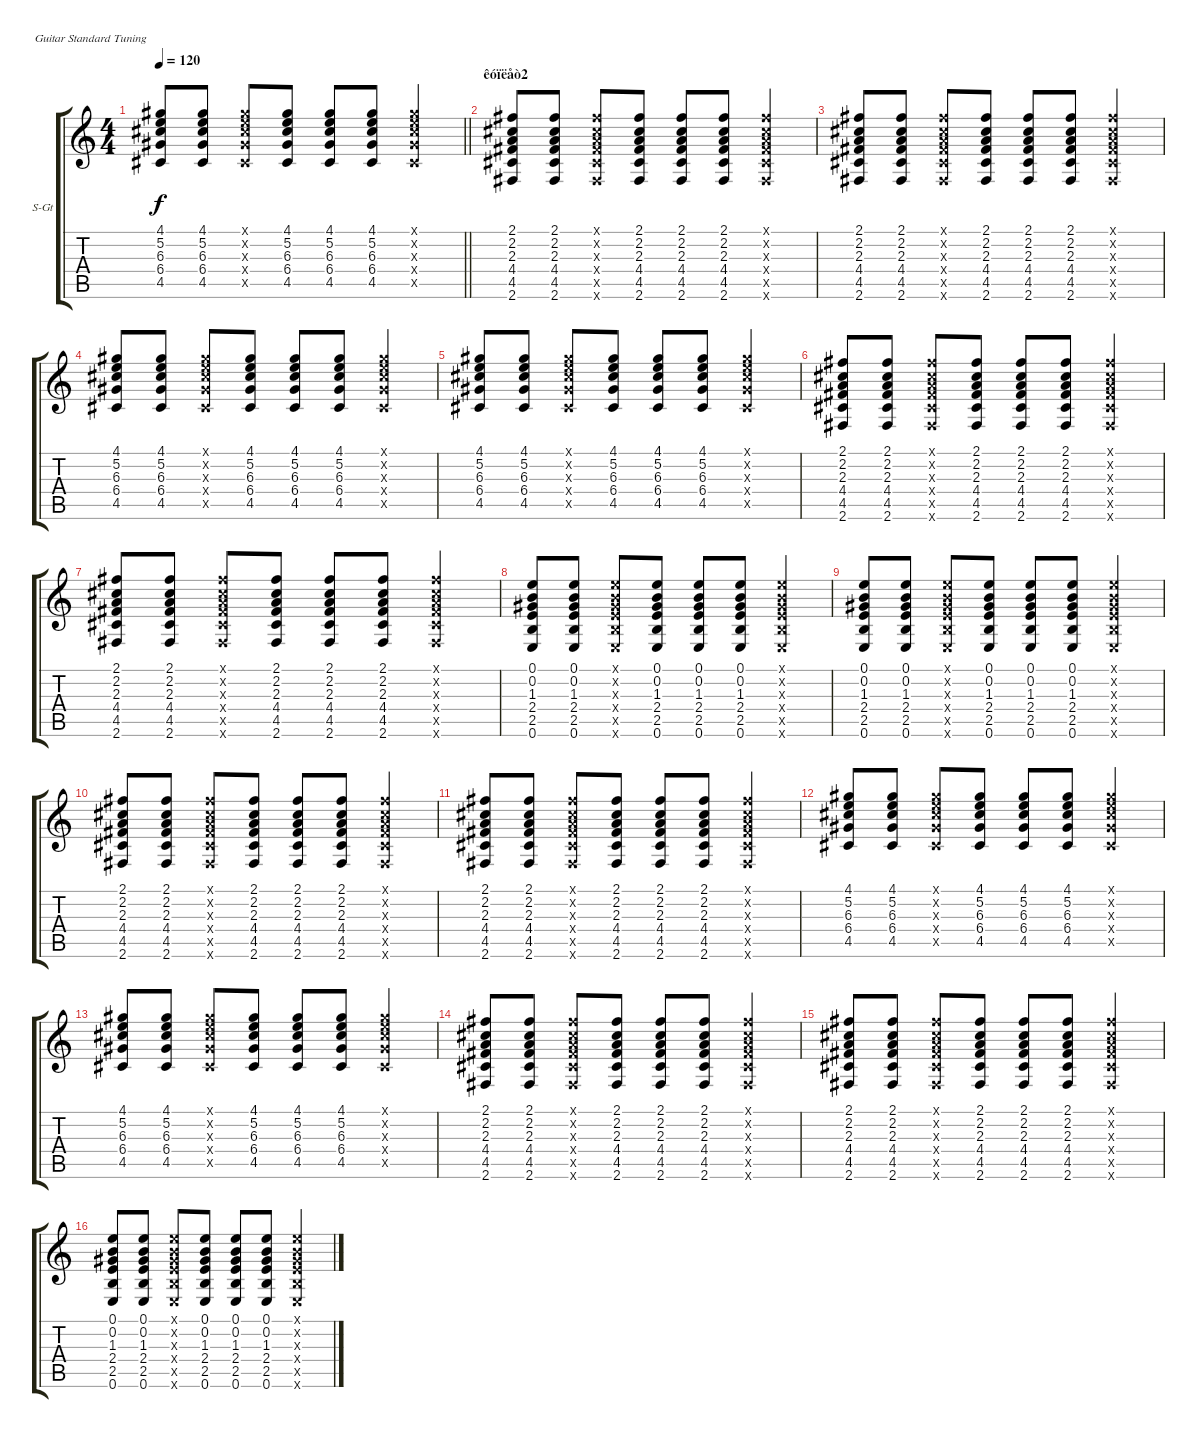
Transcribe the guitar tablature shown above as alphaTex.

\bracketExtendMode groupsimilarinstruments
\firstSystemTrackNameOrientation horizontal
\otherSystemsTrackNameOrientation horizontal
\track ("Â. Öîé" "S-Gt") {instrument acousticguitarsteel}
\staff {score tabs}
\tuning (E4 B3 G3 D3 A2 E2)
\ts (4 4)
\tempo 120
\clef g2
\barLineRight lightlight
\ks c
(4.1 5.2 6.3 6.4 4.5).8{dy f} (4.1 5.2 6.3 6.4 4.5).8 (4.1{x} 5.2{x} 6.3{x} 6.4{x} 4.5{x}).8 (4.1 5.2 6.3 6.4 4.5).8 (4.1 5.2 6.3 6.4 4.5).8 (4.1 5.2 6.3 6.4 4.5).8 (4.1{x} 5.2{x} 6.3{x} 6.4{x} 4.5{x}).4 |
\section ("" "êóïëåò2")
(2.1 2.2 2.3 4.4 4.5 2.6).8 (2.1 2.2 2.3 4.4 4.5 2.6).8 (2.1{x} 2.2{x} 2.3{x} 4.4{x} 4.5{x} 2.6{x}).8 (2.1 2.2 2.3 4.4 4.5 2.6).8 (2.1 2.2 2.3 4.4 4.5 2.6).8 (2.1 2.2 2.3 4.4 4.5 2.6).8 (2.1{x} 2.2{x} 2.3{x} 4.4{x} 4.5{x} 2.6{x}).4 |
(2.1 2.2 2.3 4.4 4.5 2.6).8 (2.1 2.2 2.3 4.4 4.5 2.6).8 (2.1{x} 2.2{x} 2.3{x} 4.4{x} 4.5{x} 2.6{x}).8 (2.1 2.2 2.3 4.4 4.5 2.6).8 (2.1 2.2 2.3 4.4 4.5 2.6).8 (2.1 2.2 2.3 4.4 4.5 2.6).8 (2.1{x} 2.2{x} 2.3{x} 4.4{x} 4.5{x} 2.6{x}).4 |
(4.1 5.2 6.3 6.4 4.5).8 (4.1 5.2 6.3 6.4 4.5).8 (4.1{x} 5.2{x} 6.3{x} 6.4{x} 4.5{x}).8 (4.1 5.2 6.3 6.4 4.5).8 (4.1 5.2 6.3 6.4 4.5).8 (4.1 5.2 6.3 6.4 4.5).8 (4.1{x} 5.2{x} 6.3{x} 6.4{x} 4.5{x}).4 |
(4.1 5.2 6.3 6.4 4.5).8 (4.1 5.2 6.3 6.4 4.5).8 (4.1{x} 5.2{x} 6.3{x} 6.4{x} 4.5{x}).8 (4.1 5.2 6.3 6.4 4.5).8 (4.1 5.2 6.3 6.4 4.5).8 (4.1 5.2 6.3 6.4 4.5).8 (4.1{x} 5.2{x} 6.3{x} 6.4{x} 4.5{x}).4 |
(2.1 2.2 2.3 4.4 4.5 2.6).8 (2.1 2.2 2.3 4.4 4.5 2.6).8 (2.1{x} 2.2{x} 2.3{x} 4.4{x} 4.5{x} 2.6{x}).8 (2.1 2.2 2.3 4.4 4.5 2.6).8 (2.1 2.2 2.3 4.4 4.5 2.6).8 (2.1 2.2 2.3 4.4 4.5 2.6).8 (2.1{x} 2.2{x} 2.3{x} 4.4{x} 4.5{x} 2.6{x}).4 |
(2.1 2.2 2.3 4.4 4.5 2.6).8 (2.1 2.2 2.3 4.4 4.5 2.6).8 (2.1{x} 2.2{x} 2.3{x} 4.4{x} 4.5{x} 2.6{x}).8 (2.1 2.2 2.3 4.4 4.5 2.6).8 (2.1 2.2 2.3 4.4 4.5 2.6).8 (2.1 2.2 2.3 4.4 4.5 2.6).8 (2.1{x} 2.2{x} 2.3{x} 4.4{x} 4.5{x} 2.6{x}).4 |
(0.1 0.2 1.3 2.4 2.5 0.6).8 (0.1 0.2 1.3 2.4 2.5 0.6).8 (0.1{x} 0.2{x} 1.3{x} 2.4{x} 2.5{x} 0.6{x}).8 (0.1 0.2 1.3 2.4 2.5 0.6).8 (0.1 0.2 1.3 2.4 2.5 0.6).8 (0.1 0.2 1.3 2.4 2.5 0.6).8 (0.1{x} 0.2{x} 1.3{x} 2.4{x} 2.5{x} 0.6{x}).4 |
(0.1 0.2 1.3 2.4 2.5 0.6).8 (0.1 0.2 1.3 2.4 2.5 0.6).8 (0.1{x} 0.2{x} 1.3{x} 2.4{x} 2.5{x} 0.6{x}).8 (0.1 0.2 1.3 2.4 2.5 0.6).8 (0.1 0.2 1.3 2.4 2.5 0.6).8 (0.1 0.2 1.3 2.4 2.5 0.6).8 (0.1{x} 0.2{x} 1.3{x} 2.4{x} 2.5{x} 0.6{x}).4 |
(2.1 2.2 2.3 4.4 4.5 2.6).8 (2.1 2.2 2.3 4.4 4.5 2.6).8 (2.1{x} 2.2{x} 2.3{x} 4.4{x} 4.5{x} 2.6{x}).8 (2.1 2.2 2.3 4.4 4.5 2.6).8 (2.1 2.2 2.3 4.4 4.5 2.6).8 (2.1 2.2 2.3 4.4 4.5 2.6).8 (2.1{x} 2.2{x} 2.3{x} 4.4{x} 4.5{x} 2.6{x}).4 |
(2.1 2.2 2.3 4.4 4.5 2.6).8 (2.1 2.2 2.3 4.4 4.5 2.6).8 (2.1{x} 2.2{x} 2.3{x} 4.4{x} 4.5{x} 2.6{x}).8 (2.1 2.2 2.3 4.4 4.5 2.6).8 (2.1 2.2 2.3 4.4 4.5 2.6).8 (2.1 2.2 2.3 4.4 4.5 2.6).8 (2.1{x} 2.2{x} 2.3{x} 4.4{x} 4.5{x} 2.6{x}).4 |
(4.1 5.2 6.3 6.4 4.5).8 (4.1 5.2 6.3 6.4 4.5).8 (4.1{x} 5.2{x} 6.3{x} 6.4{x} 4.5{x}).8 (4.1 5.2 6.3 6.4 4.5).8 (4.1 5.2 6.3 6.4 4.5).8 (4.1 5.2 6.3 6.4 4.5).8 (4.1{x} 5.2{x} 6.3{x} 6.4{x} 4.5{x}).4 |
(4.1 5.2 6.3 6.4 4.5).8 (4.1 5.2 6.3 6.4 4.5).8 (4.1{x} 5.2{x} 6.3{x} 6.4{x} 4.5{x}).8 (4.1 5.2 6.3 6.4 4.5).8 (4.1 5.2 6.3 6.4 4.5).8 (4.1 5.2 6.3 6.4 4.5).8 (4.1{x} 5.2{x} 6.3{x} 6.4{x} 4.5{x}).4 |
(2.1 2.2 2.3 4.4 4.5 2.6).8 (2.1 2.2 2.3 4.4 4.5 2.6).8 (2.1{x} 2.2{x} 2.3{x} 4.4{x} 4.5{x} 2.6{x}).8 (2.1 2.2 2.3 4.4 4.5 2.6).8 (2.1 2.2 2.3 4.4 4.5 2.6).8 (2.1 2.2 2.3 4.4 4.5 2.6).8 (2.1{x} 2.2{x} 2.3{x} 4.4{x} 4.5{x} 2.6{x}).4 |
(2.1 2.2 2.3 4.4 4.5 2.6).8 (2.1 2.2 2.3 4.4 4.5 2.6).8 (2.1{x} 2.2{x} 2.3{x} 4.4{x} 4.5{x} 2.6{x}).8 (2.1 2.2 2.3 4.4 4.5 2.6).8 (2.1 2.2 2.3 4.4 4.5 2.6).8 (2.1 2.2 2.3 4.4 4.5 2.6).8 (2.1{x} 2.2{x} 2.3{x} 4.4{x} 4.5{x} 2.6{x}).4 |
(0.1 0.2 1.3 2.4 2.5 0.6).8 (0.1 0.2 1.3 2.4 2.5 0.6).8 (0.1{x} 0.2{x} 1.3{x} 2.4{x} 2.5{x} 0.6{x}).8 (0.1 0.2 1.3 2.4 2.5 0.6).8 (0.1 0.2 1.3 2.4 2.5 0.6).8 (0.1 0.2 1.3 2.4 2.5 0.6).8 (0.1{x} 0.2{x} 1.3{x} 2.4{x} 2.5{x} 0.6{x}).4
